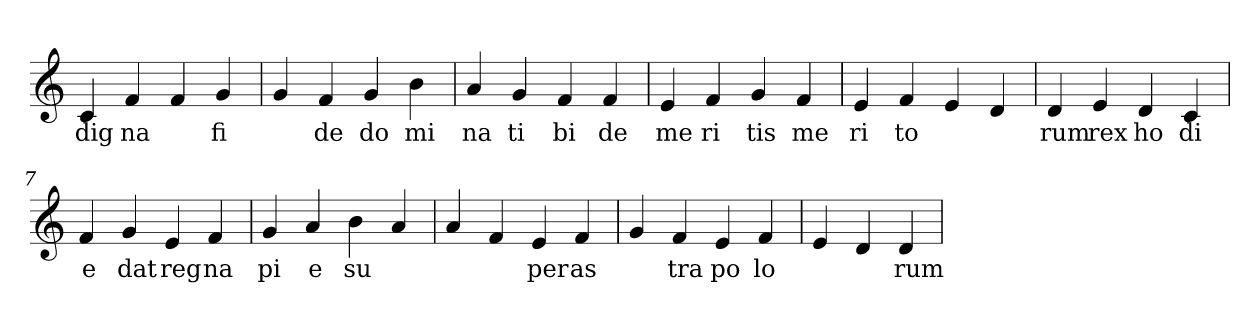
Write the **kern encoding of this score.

**kern	**text
*part1	*part1
*staff1	*staff1
*clefG2	*
=1	=1
4c	dig
4f	na
4f	.
4g	fi
=2	=2
4g	.
4f	de
4g	do
4b	mi
=3	=3
4a	na
4g	ti
4f	bi
4f	de
=4	=4
4e	me
4f	ri
4g	tis
4f	me
=5	=5
4e	ri
4f	to
4e	.
4d	.
=6	=6
4d	rum
4e	rex
4d	ho
4c	di
=7	=7
4f	e
4g	dat
4e	reg
4f	na
=8	=8
4g	pi
4a	e
4b	su
4a	.
=9	=9
4a	.
4f	.
4e	per
4f	as
=10	=10
4g	.
4f	tra
4e	po
4f	lo
=11	=11
4e	.
4d	.
4d	rum
=	=
*-	*-
